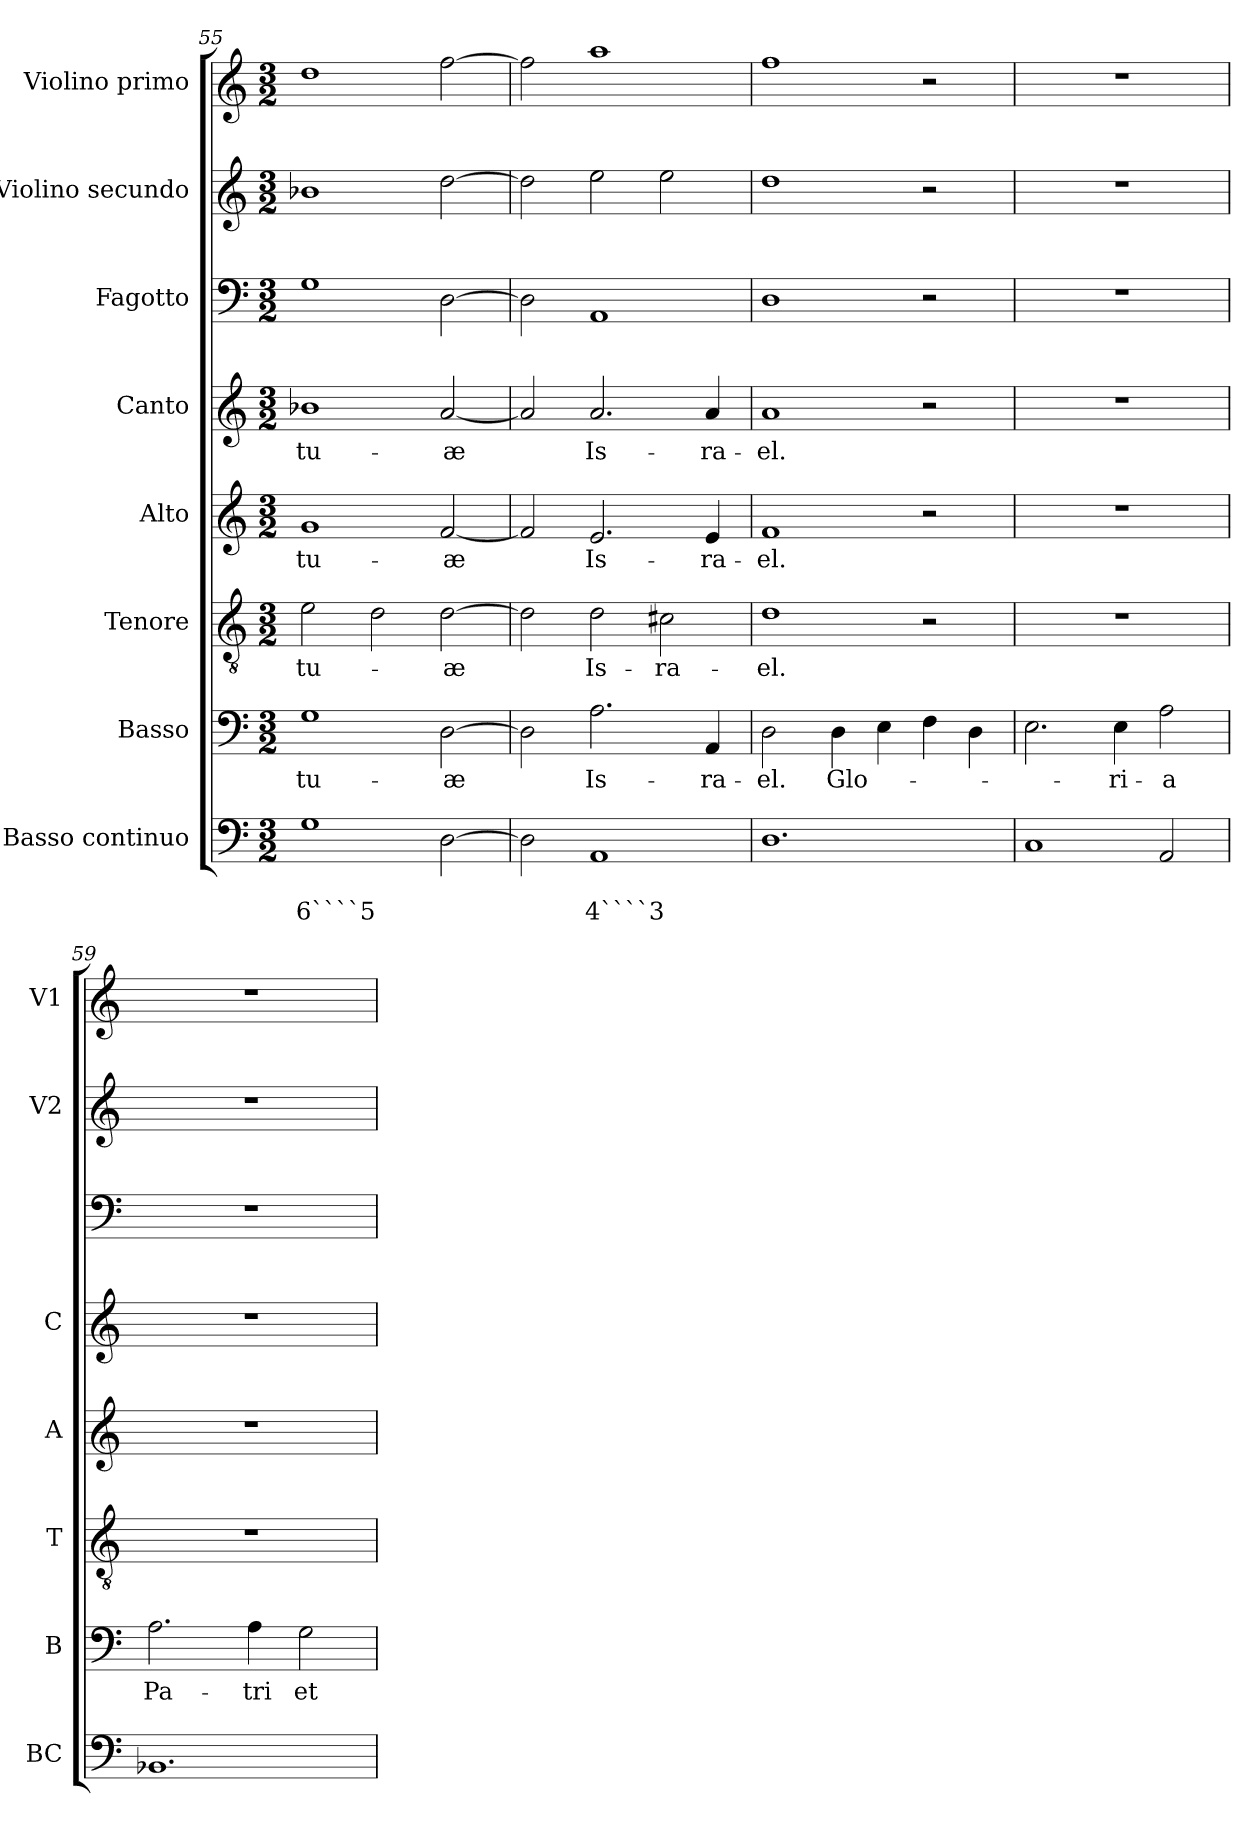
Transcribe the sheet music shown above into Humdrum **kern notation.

**kern	**text	**text	**kern	**text	**kern	**text	**kern	**text	**kern	**text	**kern	**kern	**kern
*part8	*part8	*part8	*part7	*part7	*part6	*part6	*part5	*part5	*part4	*part4	*part3	*part2	*part1
*staff8	*staff8	*staff8	*staff7	*staff7	*staff6	*staff6	*staff5	*staff5	*staff4	*staff4	*staff3	*staff2	*staff1
*I"Basso continuo	*	*	*I"Basso	*	*I"Tenore	*	*I"Alto	*	*I"Canto	*	*I"Fagotto	*I"Violino secundo	*I"Violino primo
*I'BC	*	*	*I'B	*	*I'T	*	*I'A	*	*I'C	*	*	*I'V2	*I'V1
*clefF4	*	*	*clefF4	*	*clefGv2	*	*clefG2	*	*clefG2	*	*clefF4	*clefG2	*clefG2
*k[]	*	*	*k[]	*	*k[]	*	*k[]	*	*k[]	*	*k[]	*k[]	*k[]
*C:	*	*	*C:	*	*C:	*	*C:	*	*C:	*	*C:	*C:	*C:
*M3/2	*	*	*M3/2	*	*M3/2	*	*M3/2	*	*M3/2	*	*M3/2	*M3/2	*M3/2
=55	=55	=55	=55	=55	=55	=55	=55	=55	=55	=55	=55	=55	=55
!	!	!LO:LY:b	!	!LO:LY:b	!	!LO:LY:b	!	!LO:LY:b	!	!LO:LY:b	!	!	!
1G	.	6````5	1G	tu-	2e\	tu-	1g	tu-	1b-X	tu-	1G	1b-X	1dd
.	.	.	.	.	2d\	.	.	.	.	.	.	.	.
!	!	!	!	!LO:LY:b	!	!LO:LY:b	!	!LO:LY:b	!	!LO:LY:b	!	!	!
[2D\	.	.	[2D\	-æ	[2d\	-æ	[2f/	-æ	[2a/	-æ	[2D\	[2dd\	[2ff\
!!LO:PB:g=z
=56	=56	=56	=56	=56	=56	=56	=56	=56	=56	=56	=56	=56	=56
2D\]	.	.	2D\]	.	2d\]	.	2f/]	.	2a/]	.	2D\]	2dd\]	2ff\]
!	!	!LO:LY:b	!	!LO:LY:b	!	!LO:LY:b	!	!LO:LY:b	!	!LO:LY:b	!	!	!
1AA	.	4````3	2.A\	Is-	2d\	Is-	2.e/	Is-	2.a/	Is-	1AA	2ee\	1aa
!	!	!	!	!	!	!LO:LY:b	!	!	!	!	!	!	!
.	.	.	.	.	2c#X\	-ra-	.	.	.	.	.	2ee\	.
!	!	!	!	!LO:LY:b	!	!	!	!LO:LY:b	!	!LO:LY:b	!	!	!
.	.	.	4AA/	-ra-	.	.	4e/	-ra-	4a/	-ra-	.	.	.
=57	=57	=57	=57	=57	=57	=57	=57	=57	=57	=57	=57	=57	=57
!	!	!	!	!LO:LY:b	!	!LO:LY:b	!	!LO:LY:b	!	!LO:LY:b	!	!	!
1.D	.	.	2D\	-el.	1d	-el.	1f	-el.	1a	-el.	1D	1dd	1ff
!	!	!	!	!LO:LY:b	!	!	!	!	!	!	!	!	!
.	.	.	4D\	Glo-	.	.	.	.	.	.	.	.	.
.	.	.	4E\	.	.	.	.	.	.	.	.	.	.
.	.	.	4F\	.	2r	.	2r	.	2r	.	2r	2r	2r
.	.	.	4D\	.	.	.	.	.	.	.	.	.	.
=58	=58	=58	=58	=58	=58	=58	=58	=58	=58	=58	=58	=58	=58
1C	.	.	2.E\	.	1.r	.	1.r	.	1.r	.	1.r	1.r	1.r
!	!	!	!	!LO:LY:b	!	!	!	!	!	!	!	!	!
.	.	.	4E\	-ri-	.	.	.	.	.	.	.	.	.
!	!	!	!	!LO:LY:b	!	!	!	!	!	!	!	!	!
2AA/	.	.	2A\	-a	.	.	.	.	.	.	.	.	.
=59	=59	=59	=59	=59	=59	=59	=59	=59	=59	=59	=59	=59	=59
!	!	!	!	!LO:LY:b	!	!	!	!	!	!	!	!	!
1.BB-X	.	.	2.A\	Pa-	1.r	.	1.r	.	1.r	.	1.r	1.r	1.r
!	!	!	!	!LO:LY:b	!	!	!	!	!	!	!	!	!
.	.	.	4A\	-tri	.	.	.	.	.	.	.	.	.
!	!	!	!	!LO:LY:b	!	!	!	!	!	!	!	!	!
.	.	.	2G\	et	.	.	.	.	.	.	.	.	.
=	=	=	=	=	=	=	=	=	=	=	=	=	=
*-	*-	*-	*-	*-	*-	*-	*-	*-	*-	*-	*-	*-	*-
